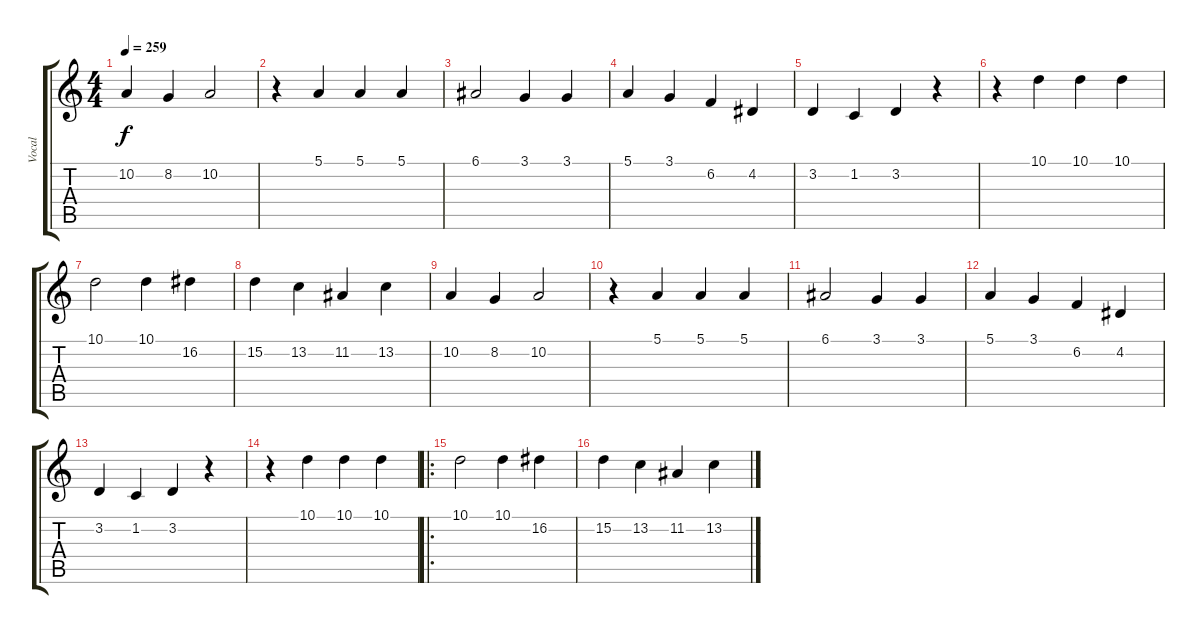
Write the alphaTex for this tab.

\track ("Vocal" "Vocal") {instrument harmonica}
\staff {score tabs}
\tuning (E4 B3 G3 D3 A2 E2) {hide}
\ts (4 4)
\tempo 259
\clef g2
\ks c
10.2.4{dy f} 8.2.4 10.2.2 |
r.4 5.1.4 5.1.4 5.1.4 |
6.1.2 3.1.4 3.1.4 |
5.1.4 3.1.4 6.2.4 4.2.4 |
3.2.4 1.2.4 3.2.4 r.4 |
r.4 10.1.4 10.1.4 10.1.4 |
10.1.2 10.1.4 16.2.4 |
15.2.4 13.2.4 11.2.4 13.2.4 |
10.2.4 8.2.4 10.2.2 |
r.4 5.1.4 5.1.4 5.1.4 |
6.1.2 3.1.4 3.1.4 |
5.1.4 3.1.4 6.2.4 4.2.4 |
3.2.4 1.2.4 3.2.4 r.4 |
r.4 10.1.4 10.1.4 10.1.4 |
\ro
10.1.2 10.1.4 16.2.4 |
15.2.4 13.2.4 11.2.4 13.2.4
